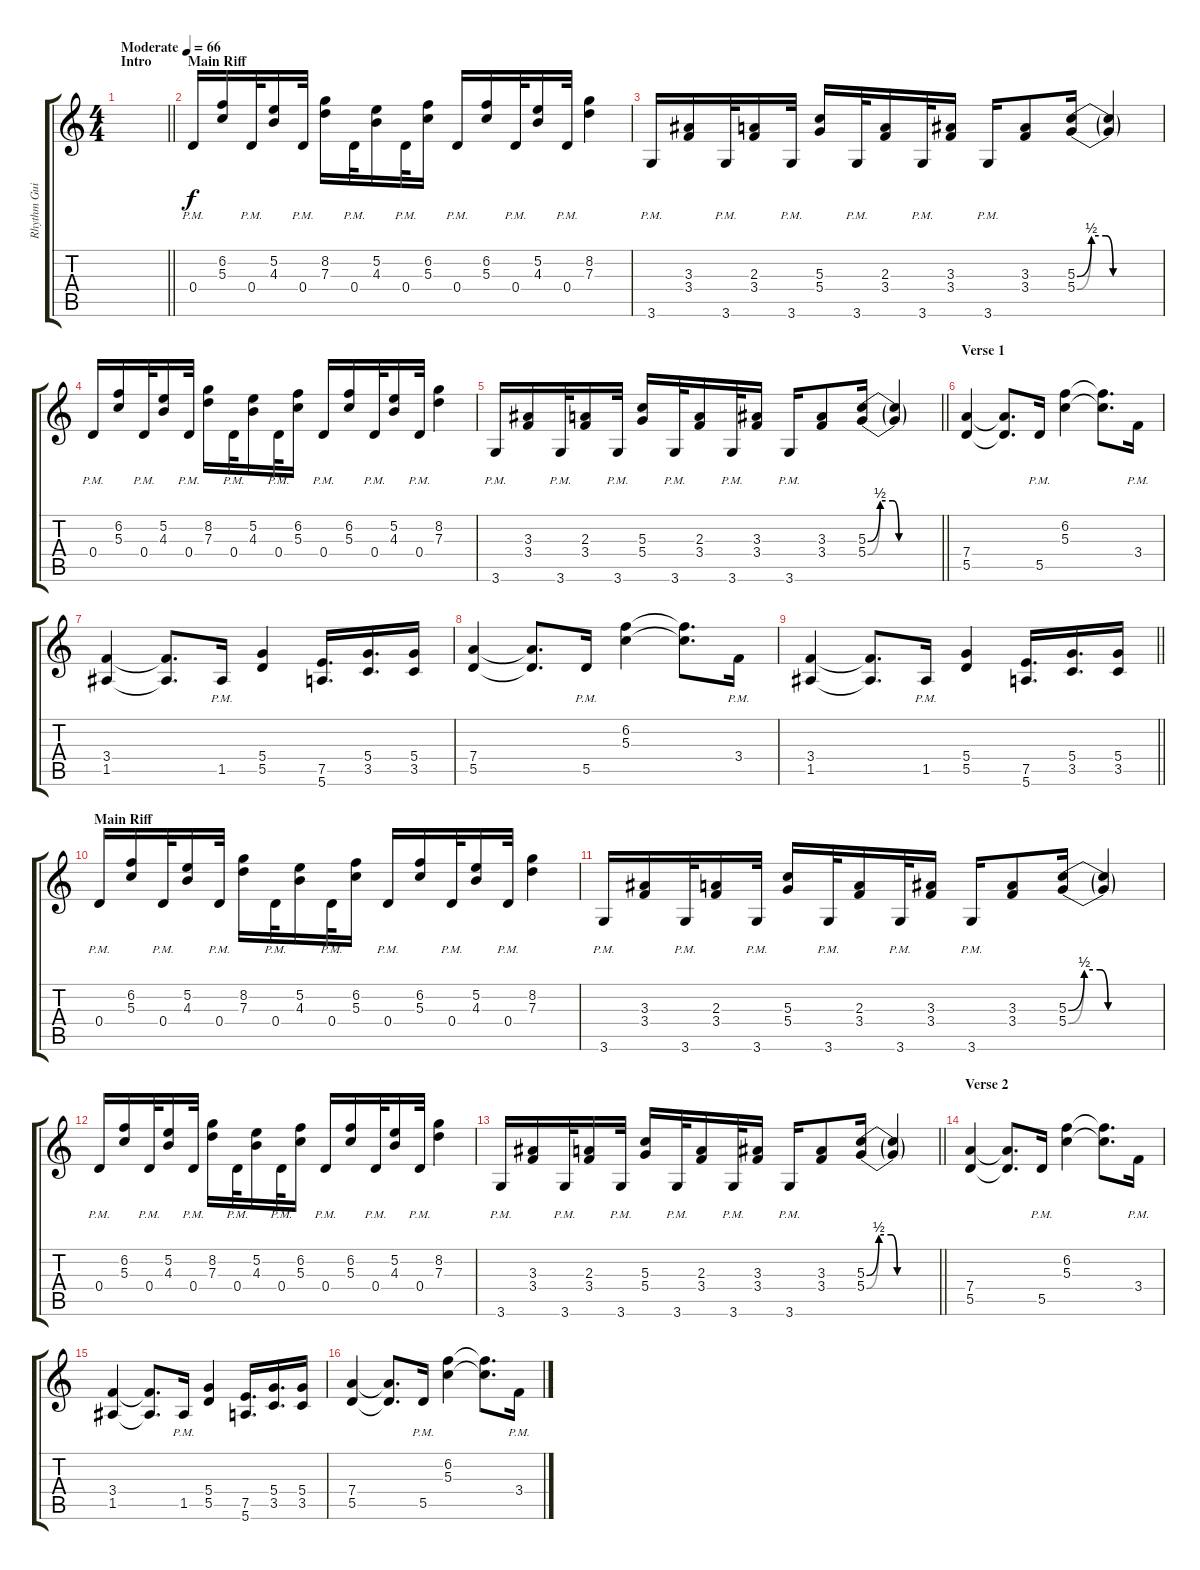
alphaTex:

\track ("Rhythm Guitar" "Rhythm Gui") {instrument distortionguitar}
\staff {score tabs}
\tuning (E4 B3 G3 D3 A2 E2) {hide}
\ts (4 4)
\section ("" "Intro")
\tempo (66 "Moderate")
\clef g2
\barLineRight lightlight
\ks c
|
\section ("" "Main Riff")
0.4{pm}.16 (6.2 5.3).16 0.4{pm}.32 (5.2 4.3).16 0.4{pm}.32 (8.2 7.3).16 0.4{pm}.32 (5.2 4.3).16 0.4{pm}.32 (6.2 5.3).16 0.4{pm}.16 (6.2 5.3).16 0.4{pm}.32 (5.2 4.3).16 0.4{pm}.32 (8.2 7.3).4 |
3.6{pm}.16 (3.3 3.4).16 3.6{pm}.32 (2.3 3.4).16 3.6{pm}.32 (5.3 5.4).16 3.6{pm}.32 (2.3 3.4).16 3.6{pm}.32 (3.3 3.4).16 3.6{pm}.16 (3.3 3.4).8 (5.3{be (custom 0 0 10 2 20 2 25 0 30 0 40 0 60 0)} 5.4{be (custom 0 0 10 2 20 2 25 0 30 0 40 0 60 0)}).16 (5.3{t} 5.4{t}).4 |
0.4{pm}.16 (6.2 5.3).16 0.4{pm}.32 (5.2 4.3).16 0.4{pm}.32 (8.2 7.3).16 0.4{pm}.32 (5.2 4.3).16 0.4{pm}.32 (6.2 5.3).16 0.4{pm}.16 (6.2 5.3).16 0.4{pm}.32 (5.2 4.3).16 0.4{pm}.32 (8.2 7.3).4 |
\barLineRight lightlight
3.6{pm}.16 (3.3 3.4).16 3.6{pm}.32 (2.3 3.4).16 3.6{pm}.32 (5.3 5.4).16 3.6{pm}.32 (2.3 3.4).16 3.6{pm}.32 (3.3 3.4).16 3.6{pm}.16 (3.3 3.4).8 (5.3{be (custom 0 0 10 2 20 2 25 0 30 0 40 0 60 0)} 5.4{be (custom 0 0 10 2 20 2 25 0 30 0 40 0 60 0)}).16 (5.3{t} 5.4{t}).4 |
\section ("" "Verse 1")
(7.4 5.5).4 (7.4{t} 5.5{t}).8{d} 5.5{pm}.16 (6.2 5.3).4 (6.2{t} 5.3{t}).8{d} 3.4{pm}.16 |
(3.4 1.5).4 (3.4{t} 1.5{t}).8{d} 1.5{pm}.16 (5.4 5.5).4 (7.5 5.6).16{d} (5.4 3.5).16{d} (5.4 3.5).16 |
(7.4 5.5).4 (7.4{t} 5.5{t}).8{d} 5.5{pm}.16 (6.2 5.3).4 (6.2{t} 5.3{t}).8{d} 3.4{pm}.16 |
\barLineRight lightlight
(3.4 1.5).4 (3.4{t} 1.5{t}).8{d} 1.5{pm}.16 (5.4 5.5).4 (7.5 5.6).16{d} (5.4 3.5).16{d} (5.4 3.5).16 |
\section ("" "Main Riff")
0.4{pm}.16 (6.2 5.3).16 0.4{pm}.32 (5.2 4.3).16 0.4{pm}.32 (8.2 7.3).16 0.4{pm}.32 (5.2 4.3).16 0.4{pm}.32 (6.2 5.3).16 0.4{pm}.16 (6.2 5.3).16 0.4{pm}.32 (5.2 4.3).16 0.4{pm}.32 (8.2 7.3).4 |
3.6{pm}.16 (3.3 3.4).16 3.6{pm}.32 (2.3 3.4).16 3.6{pm}.32 (5.3 5.4).16 3.6{pm}.32 (2.3 3.4).16 3.6{pm}.32 (3.3 3.4).16 3.6{pm}.16 (3.3 3.4).8 (5.3{be (custom 0 0 10 2 20 2 25 0 30 0 40 0 60 0)} 5.4{be (custom 0 0 10 2 20 2 25 0 30 0 40 0 60 0)}).16 (5.3{t} 5.4{t}).4 |
0.4{pm}.16 (6.2 5.3).16 0.4{pm}.32 (5.2 4.3).16 0.4{pm}.32 (8.2 7.3).16 0.4{pm}.32 (5.2 4.3).16 0.4{pm}.32 (6.2 5.3).16 0.4{pm}.16 (6.2 5.3).16 0.4{pm}.32 (5.2 4.3).16 0.4{pm}.32 (8.2 7.3).4 |
\barLineRight lightlight
3.6{pm}.16 (3.3 3.4).16 3.6{pm}.32 (2.3 3.4).16 3.6{pm}.32 (5.3 5.4).16 3.6{pm}.32 (2.3 3.4).16 3.6{pm}.32 (3.3 3.4).16 3.6{pm}.16 (3.3 3.4).8 (5.3{be (custom 0 0 10 2 20 2 25 0 30 0 40 0 60 0)} 5.4{be (custom 0 0 10 2 20 2 25 0 30 0 40 0 60 0)}).16 (5.3{t} 5.4{t}).4 |
\section ("" "Verse 2")
(7.4 5.5).4 (7.4{t} 5.5{t}).8{d} 5.5{pm}.16 (6.2 5.3).4 (6.2{t} 5.3{t}).8{d} 3.4{pm}.16 |
(3.4 1.5).4 (3.4{t} 1.5{t}).8{d} 1.5{pm}.16 (5.4 5.5).4 (7.5 5.6).16{d} (5.4 3.5).16{d} (5.4 3.5).16 |
(7.4 5.5).4 (7.4{t} 5.5{t}).8{d} 5.5{pm}.16 (6.2 5.3).4 (6.2{t} 5.3{t}).8{d} 3.4{pm}.16
